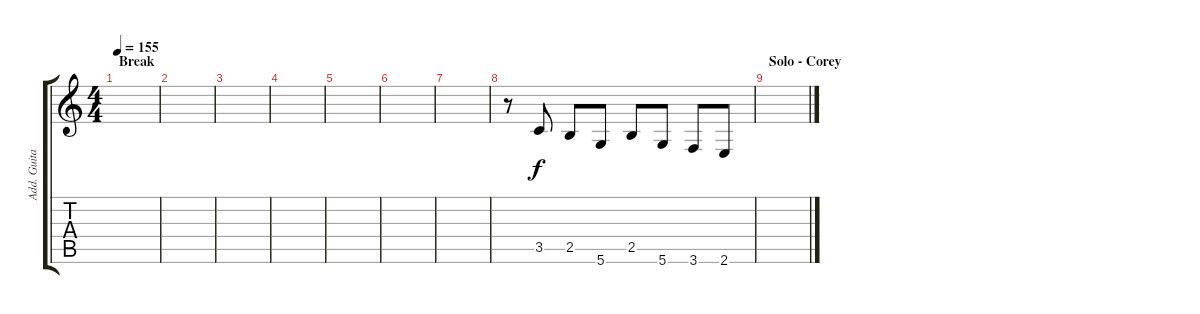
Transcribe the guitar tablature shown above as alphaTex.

\track ("Add. Guitar" "Add. Guita") {instrument distortionguitar}
\staff {score tabs}
\tuning (E4 B3 G3 D3 A2 D2) {hide}
\ts (4 4)
\section ("" "Break")
\tempo 155
\clef g2
\ks c
|
|
|
|
|
|
|
r.8 3.5.8 2.5.8 5.6.8 2.5.8 5.6.8 3.6.8 2.6.8 |
\section ("" "Solo - Corey")
